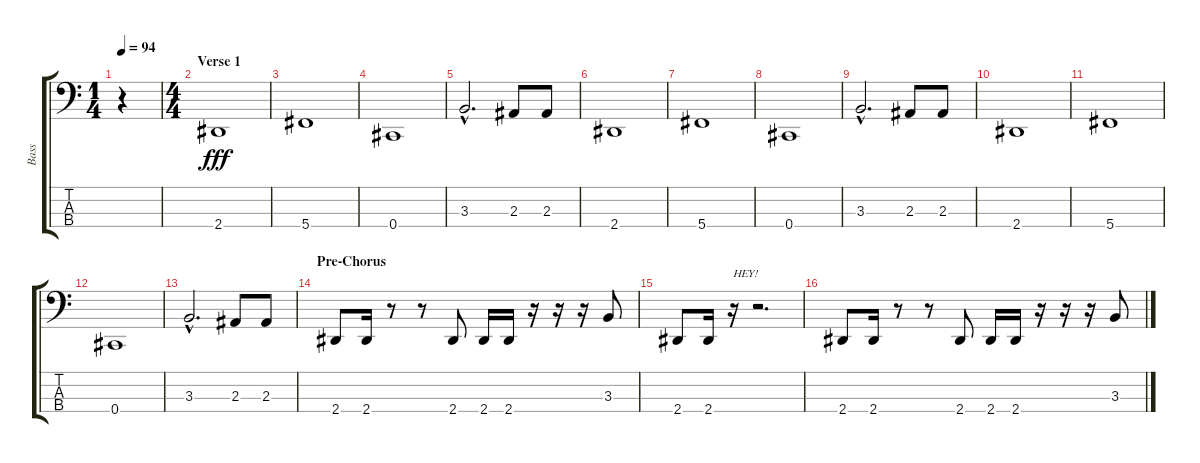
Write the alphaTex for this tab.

\track ("Bass" "Bass") {instrument electricbassfinger}
\staff {score tabs}
\tuning (Gb2 Db2 Ab1 Db1) {hide}
\ts (1 4)
\tempo 94
\clef f4
\ks c
r.4{dy fff instrument electricbassfinger} |
\ts (4 4)
\section ("" "Verse 1")
2.4.1{instrument synthstrings2} |
5.4.1{instrument synthstrings2} |
0.4.1{instrument synthstrings2} |
3.3{hac}.2{d instrument synthstrings2} 2.3.8{instrument electricbasspick} 2.3.8 |
2.4.1{instrument synthstrings2} |
5.4.1{instrument synthstrings2} |
0.4.1{instrument synthstrings2} |
3.3{hac}.2{d instrument synthstrings2} 2.3.8{instrument electricbasspick} 2.3.8 |
2.4.1{instrument synthstrings2} |
5.4.1{instrument synthstrings2} |
0.4.1{instrument synthstrings2} |
3.3{hac}.2{d instrument synthstrings2} 2.3.8{instrument electricbasspick} 2.3.8 |
\section ("" "Pre-Chorus")
2.4.8{instrument electricbasspick} 2.4.16 r.8 r.8 2.4.8 2.4.16 2.4.16 r.16 r.16 r.16 3.3.8 |
2.4.8 2.4.16 r.16{txt "HEY!"} r.2{d} |
2.4.8{instrument electricbasspick} 2.4.16 r.8 r.8 2.4.8 2.4.16 2.4.16 r.16 r.16 r.16 3.3.8
